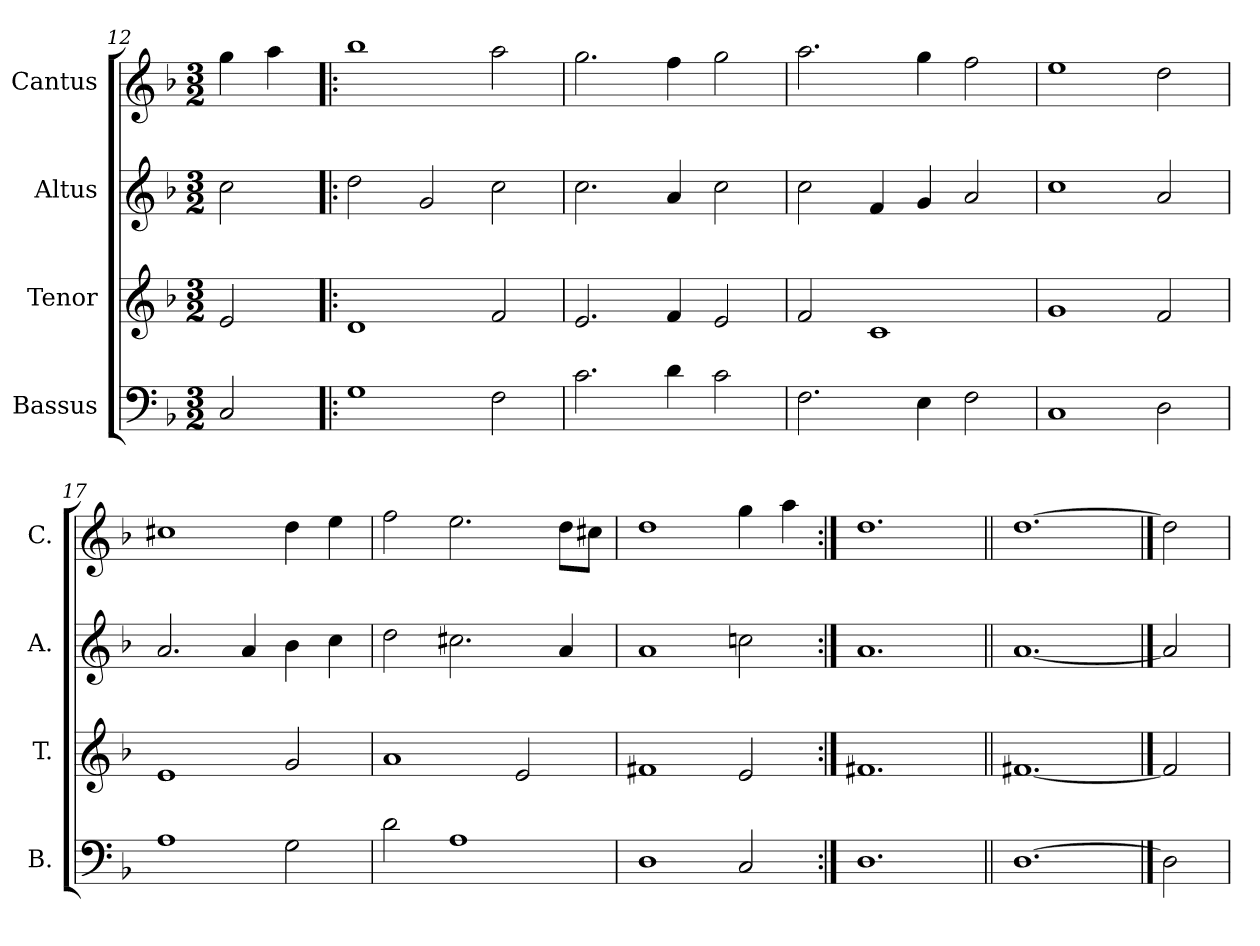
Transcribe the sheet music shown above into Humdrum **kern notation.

**kern	**kern	**kern	**kern
*part4	*part3	*part2	*part1
*staff4	*staff3	*staff2	*staff1
*I"Bassus	*I"Tenor	*I"Altus	*I"Cantus
*I'B.	*I'T.	*I'A.	*I'C.
*clefF4	*clefG2	*clefG2	*clefG2
*k[b-]	*k[b-]	*k[b-]	*k[b-]
*F:	*F:	*F:	*F:
*M3/2	*M3/2	*M3/2	*M3/2
=12	=12	=12	=12
2C/	2e/	2cc\	4gg\
.	.	.	4aa\
=13!|:	=13!|:	=13!|:	=13!|:
1G\	1d/	2dd\	1bb-\
.	.	2g/	.
2F\	2f/	2cc\	2aa\
=14	=14	=14	=14
2.c\	2.e/	2.cc\	2.gg\
4d\	4f/	4a/	4ff\
2c\	2e/	2cc\	2gg\
=15	=15	=15	=15
2.F\	2f/	2cc\	2.aa\
.	1c/	4f/	.
4E\	.	4g/	4gg\
2F\	.	2a/	2ff\
=16	=16	=16	=16
1C/	1g/	1cc\	1ee\
2D\	2f/	2a/	2dd\
=17	=17	=17	=17
1A\	1e/	2.a/	1cc#X\
.	.	4a/	.
2G\	2g/	4b-\	4dd\
.	.	4cc\	4ee\
=18	=18	=18	=18
2d\	1a/	2dd\	2ff\
1A\	.	2.cc#X\	2.ee\
.	2e/	.	.
.	.	4a/	8dd\L
.	.	.	8cc#X\J
=19	=19	=19	=19
1D\	1f#X/	1a/	1dd\
2C/	2e/	2ccn\	4gg\
.	.	.	4aa\
=20:|!	=20:|!	=20:|!	=20:|!
1.D\	1.f#X/	1.a/	1.dd\
=21||	=21||	=21||	=21||
[1.D\	[1.f#X/	[1.a/	[1.dd\
==22	==22	==22	==22
2D\]	2f#/]	2a/]	2dd\]
=	=	=	=
*-	*-	*-	*-
